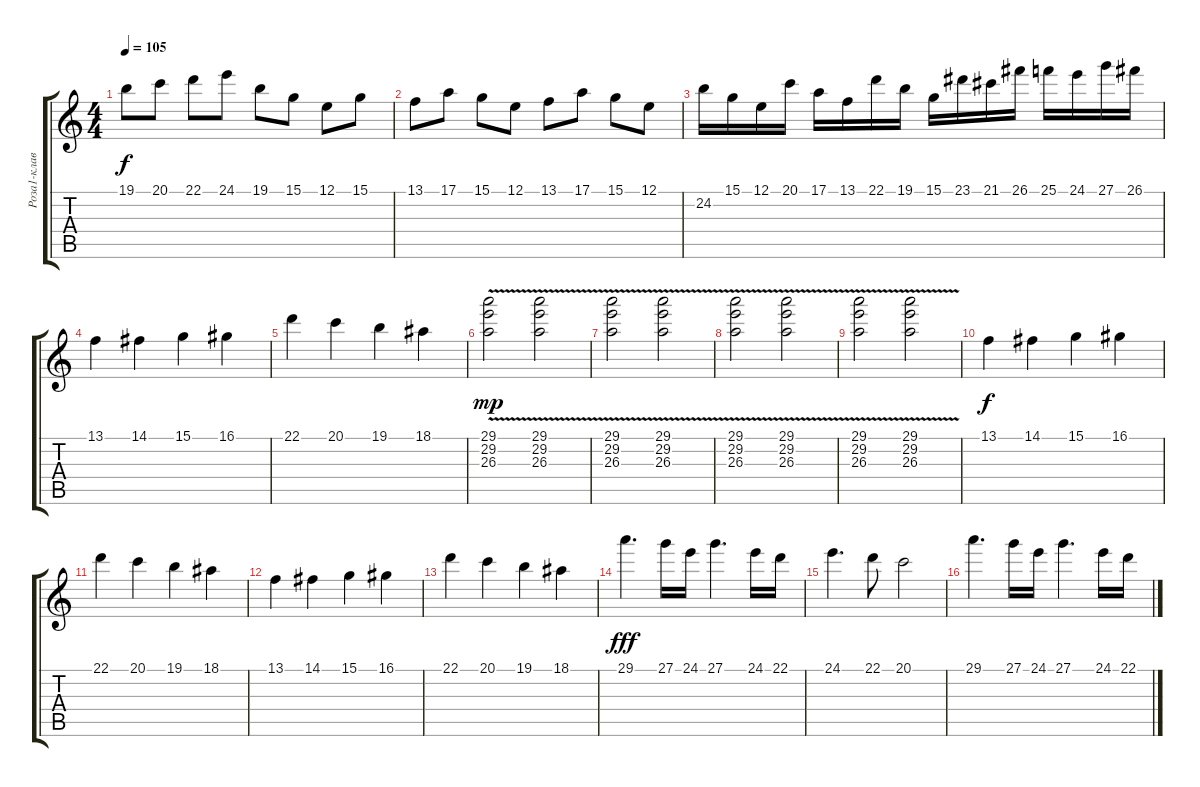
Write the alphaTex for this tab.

\track ("Роза1-клавиши" "Роза1-клав") {instrument rockorgan}
\staff {score tabs}
\tuning (E4 B3 G3 D3 A2 E2) {hide}
\ts (4 4)
\tempo 105
\clef g2
\ks c
19.1.8{dy f} 20.1.8 22.1.8 24.1.8 19.1.8 15.1.8 12.1.8 15.1.8 |
13.1.8 17.1.8 15.1.8 12.1.8 13.1.8 17.1.8 15.1.8 12.1.8 |
24.2.16 15.1.16 12.1.16 20.1.16 17.1.16 13.1.16 22.1.16 19.1.16 15.1.16 23.1.16 21.1.16 26.1.16 25.1.16 24.1.16 27.1.16 26.1.16 |
13.1.4 14.1.4 15.1.4 16.1.4 |
22.1.4 20.1.4 19.1.4 18.1.4 |
(29.1 29.2 26.3{v}).2{dy mp} (29.1 29.2 26.3{v}).2 |
(29.1 29.2 26.3{v}).2 (29.1 29.2 26.3{v}).2 |
(29.1 29.2 26.3{v}).2 (29.1 29.2 26.3{v}).2 |
(29.1 29.2 26.3{v}).2 (29.1 29.2 26.3{v}).2 |
13.1.4{dy f} 14.1.4 15.1.4 16.1.4 |
22.1.4 20.1.4 19.1.4 18.1.4 |
13.1.4 14.1.4 15.1.4 16.1.4 |
22.1.4 20.1.4 19.1.4 18.1.4 |
29.1.4{d dy fff} 27.1.16 24.1.16 27.1.4{d} 24.1.16 22.1.16 |
24.1.4{d} 22.1.8 20.1.2 |
29.1.4{d} 27.1.16 24.1.16 27.1.4{d} 24.1.16 22.1.16
